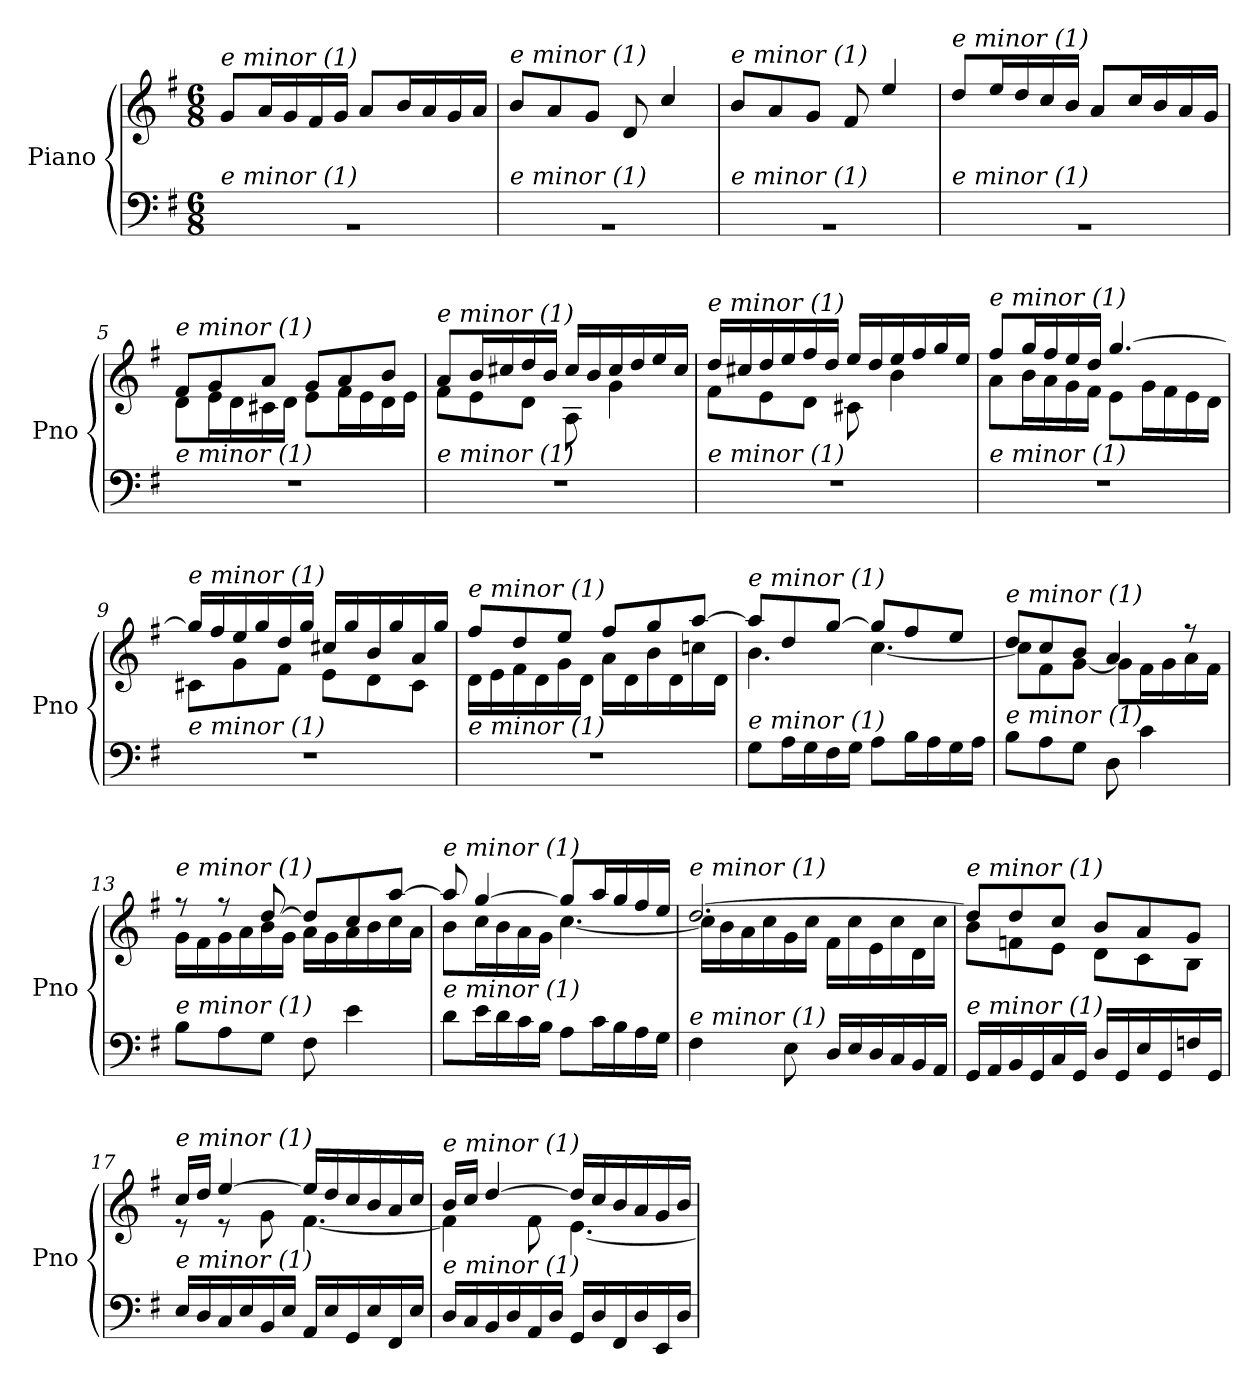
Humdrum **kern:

**kern	**kern
*part1	*part1
*staff2	*staff1
*I"Piano	*
*I'Pno	*
*clefF4	*clefG2
*k[f#]	*k[f#]
*M6/8	*M6/8
=1	=1
!	!LO:TX:i:t=e minor (1)
!LO:TX:i:t=e minor (1)	!
2.rBB	8g/L
.	16a/L
.	16g/
.	16f#/
.	16g/JJ
.	8a/L
.	16b/L
.	16a/
.	16g/
.	16a/JJ
=2	=2
!	!LO:TX:i:t=e minor (1)
!LO:TX:i:t=e minor (1)	!
2.rBB	8b/L
.	8a/
.	8g/J
.	8d/
.	4cc/
=3	=3
!	!LO:TX:i:t=e minor (1)
!LO:TX:i:t=e minor (1)	!
2.rBB	8b/L
.	8a/
.	8g/J
.	8f#/
.	4ee/
=4	=4
!	!LO:TX:i:t=e minor (1)
!LO:TX:i:t=e minor (1)	!
2.rBB	8dd/L
.	16ee/L
.	16dd/
.	16cc/
.	16b/JJ
.	8a/L
.	16cc/L
.	16b/
.	16a/
.	16g/JJ
=5	=5
*	*^
!	!LO:TX:i:t=e minor (1)	!
!LO:TX:i:t=e minor (1)	!	!
2.r	8f#/L	8d\L
.	8g/	16e\L
.	.	16d\
.	8a/J	16c#X\
.	.	16d\JJ
.	8g/L	8e\L
.	8a/	16f#\L
.	.	16e\
.	8b/J	16d\
.	.	16e\JJ
!!LO:LB:g=z	!!
=6	=6	=6
!	!LO:TX:i:t=e minor (1)	!
!LO:TX:i:t=e minor (1)	!	!
2.r	8a/L	8f#\L
.	16b/L	8e\
.	16cc#X/	.
.	16dd/	8d\J
.	16b/JJ	.
.	16cc#/LL	8A\
.	16b/	.
.	16cc#/	4g\
.	16dd/	.
.	16ee/	.
.	16cc#/JJ	.
=7	=7	=7
!	!LO:TX:i:t=e minor (1)	!
!LO:TX:i:t=e minor (1)	!	!
2.r	16dd/LL	8f#\L
.	16cc#X/	.
.	16dd/	8e\
.	16ee/	.
.	16ff#/	8d\J
.	16dd/JJ	.
.	16ee/LL	8c#X\
.	16dd/	.
.	16ee/	4b\
.	16ff#/	.
.	16gg/	.
.	16ee/JJ	.
=8	=8	=8
!	!LO:TX:i:t=e minor (1)	!
!LO:TX:i:t=e minor (1)	!	!
2.r	8ff#/L	8a\L
.	16gg/L	16b\L
.	16ff#/	16a\
.	16ee/	16g\
.	16dd/JJ	16f#\JJ
.	[4.gg/	8e\L
.	.	16g\L
.	.	16f#\
.	.	16e\
.	.	16d\JJ
=9	=9	=9
!	!LO:TX:i:t=e minor (1)	!
!LO:TX:i:t=e minor (1)	!	!
2.r	16gg/LL]	8c#X\L
.	16ff#/	.
.	16ee/	8g\
.	16gg/	.
.	16dd/	8f#\J
.	16gg/JJ	.
.	16cc#X/LL	8e\L
.	16gg/	.
.	16b/	8d\
.	16gg/	.
.	16a/	8c#\J
.	16gg/JJ	.
!!LO:LB:g=z	!!
=10	=10	=10
!	!LO:TX:i:t=e minor (1)	!
!LO:TX:i:t=e minor (1)	!	!
2.r	8ff#/L	16d\LL
.	.	16e\
.	8dd/	16f#\
.	.	16d\
.	8ee/J	16g\
.	.	16d\JJ
.	8ff#/L	16a\LL
.	.	16d\
.	8gg/	16b\
.	.	16d\
.	[8aa/J	16ccn\
.	.	16d\JJ
=11	=11	=11
!	!LO:TX:i:t=e minor (1)	!
!LO:TX:i:t=e minor (1)	!	!
8G\L	8aa/L]	4.b\
16A\L	8dd/	.
16G\	.	.
16F#\	[8gg/J	.
16G\JJ	.	.
8A\L	8gg/L]	[4.cc\
16B\L	8ff#/	.
16A\	.	.
16G\	8ee/J	.
16A\JJ	.	.
=12	=12	=12
!	!LO:TX:i:t=e minor (1)	!
!LO:TX:i:t=e minor (1)	!	!
8B\L	8dd/L	8cc\L]
8A\	8cc/	8f#\
8G\J	8b/J	[8g\J
8D\	4a/	8g\L]
4c\	.	16f#\L
.	.	16g\
.	8r	16a\
.	.	16f#\JJ
=13	=13	=13
!	!LO:TX:i:t=e minor (1)	!
!LO:TX:i:t=e minor (1)	!	!
8B\L	8r	16g\LL
.	.	16f#\
8A\	8r	16g\
.	.	16a\
8G\J	[8dd/	16b\
.	.	16g\JJ
8F#\	8dd/L]	16a\LL
.	.	16g\
4e\	8cc/	16a\
.	.	16b\
.	[8aa/J	16cc\
.	.	16a\JJ
!!LO:LB:g=z	!!
=14	=14	=14
!	!LO:TX:i:t=e minor (1)	!
!LO:TX:i:t=e minor (1)	!	!
8d\L	8aa/]	8b\L
16e\L	[4gg/	16cc\L
16d\	.	16b\
16c\	.	16a\
16B\JJ	.	16g\JJ
8A\L	8gg/L]	[4.cc\
16c\L	16aa/L	.
16B\	16gg/	.
16A\	16ff#/	.
16G\JJ	16ee/JJ	.
=15	=15	=15
!	!LO:TX:i:t=e minor (1)	!
!LO:TX:i:t=e minor (1)	!	!
4F#\	[2.dd/	16cc\LL]
.	.	16b\
.	.	16a\
.	.	16cc\
8E\	.	16g\
.	.	16cc\JJ
16D/LL	.	16f#\LL
16E/	.	16cc\
16D/	.	16e\
16C/	.	16cc\
16BB/	.	16d\
16AA/JJ	.	16cc\JJ
=16	=16	=16
!	!LO:TX:i:t=e minor (1)	!
!LO:TX:i:t=e minor (1)	!	!
16GG/LL	8dd/L]	8b\L
16AA/	.	.
16BB/	8dd/	8fn\
16GG/	.	.
16C/	8cc/J	8e\J
16GG/JJ	.	.
16D/LL	8b/L	8d\L
16GG/	.	.
16E/	8a/	8c\
16GG/	.	.
16Fn/	8g/J	8B\J
16GG/JJ	.	.
=17	=17	=17
!	!LO:TX:i:t=e minor (1)	!
!LO:TX:i:t=e minor (1)	!	!
16E/LL	16cc/LL	8r
16D/	16dd/JJ	.
16C/	[4ee/	8r
16E/	.	.
16BB/	.	8g\
16E/JJ	.	.
16AA/LL	16ee/LL]	[4.f#\
16E/	16dd/	.
16GG/	16cc/	.
16E/	16b/	.
16FF#/	16a/	.
16E/JJ	16cc/JJ	.
!!LO:LB:g=z	!!
=18	=18	=18
!	!LO:TX:i:t=e minor (1)	!
!LO:TX:i:t=e minor (1)	!	!
16D/LL	16b/LL	4f#\]
16C/	16cc/JJ	.
16BB/	[4dd/	.
16D/	.	.
16AA/	.	8f#\
16D/JJ	.	.
16GG/LL	16dd/LL]	[4.e\
16D/	16cc/	.
16FF#/	16b/	.
16D/	16a/	.
16EE/	16g/	.
16D/JJ	16b/JJ	.
*	*v	*v
=	=
*-	*-
